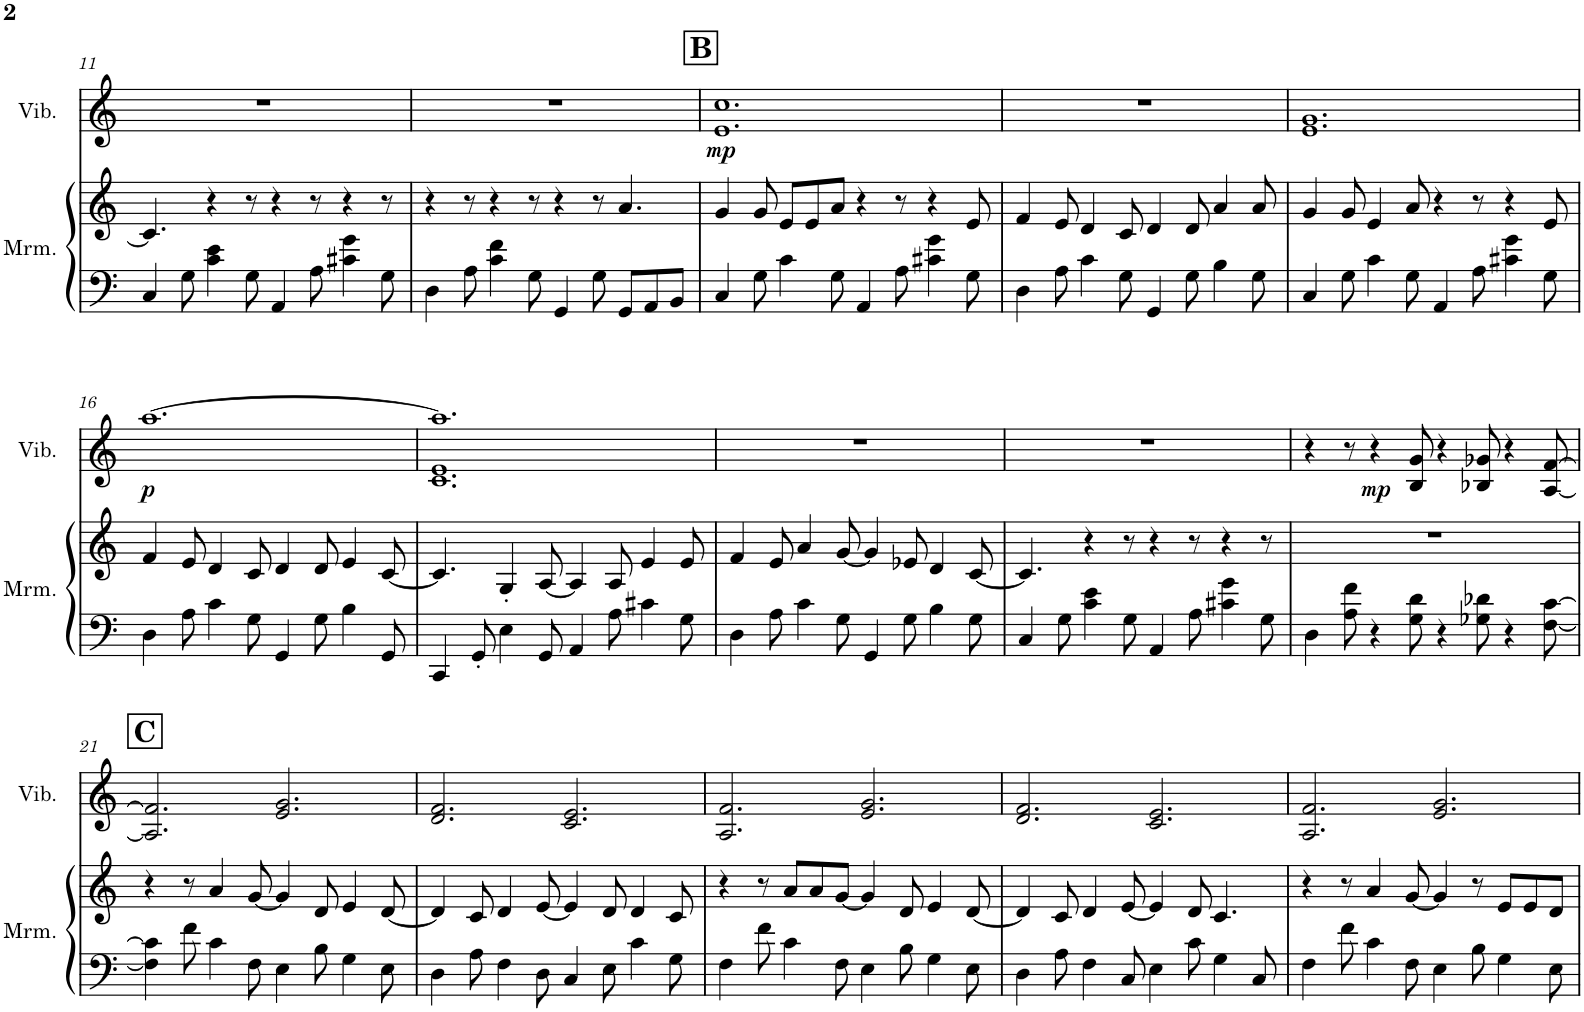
**kern	**kern	**kern	**dynam
*part2	*part2	*part1	*part1
*staff3	*staff2	*staff1	*staff1
*I"Marimba	*	*I"Vibraphone	*
*I'Mrm.	*	*I'Vib.	*
!!LO:PB:g=z
*clefF4	*clefG2	*clefG2	*
*k[]	*k[]	*k[]	*
*M12/8	*M12/8	*M12/8	*
=11	=11	=11	=11
4C/	4.c/]	1.r	.
8G\	.	.	.
4c\ 4e\	4r	.	.
8G\	8r	.	.
4AA/	4r	.	.
8A\	8r	.	.
4c#X\ 4g\	4r	.	.
8G\	8r	.	.
=12	=12	=12	=12
4D\	4r	1.r	.
8A\	8r	.	.
4c\ 4f\	4r	.	.
8G\	8r	.	.
4GG/	4r	.	.
8G\	8r	.	.
8GG/L	4.a/	.	.
8AA/	.	.	.
8BB/J	.	.	.
=13	=13	=13	=13
!	!	!	!LO:DY:b
4C/	4g/	1.e 1.cc	mp
8G\	8g/	.	.
4c\	8e/L	.	.
.	8e/	.	.
8G\	8a/J	.	.
4AA/	4r	.	.
8A\	8r	.	.
4c#X\ 4g\	4r	.	.
8G\	8e/	.	.
=14	=14	=14	=14
4D\	4f/	1.r	.
8A\	8e/	.	.
4c\	4d/	.	.
8G\	8c/	.	.
4GG/	4d/	.	.
8G\	8d/	.	.
4B\	4a/	.	.
8G\	8a/	.	.
=15	=15	=15	=15
4C/	4g/	1.e 1.g	.
8G\	8g/	.	.
4c\	4e/	.	.
8G\	8a/	.	.
4AA/	4r	.	.
8A\	8r	.	.
4c#X\ 4g\	4r	.	.
8G\	8e/	.	.
!!LO:LB:g=z
=16	=16	=16	=16
!	!	!	!LO:DY:b
4D\	4f/	[>1.aa	p
8A\	8e/	.	.
4c\	4d/	.	.
8G\	8c/	.	.
4GG/	4d/	.	.
8G\	8d/	.	.
4B\	4e/	.	.
8GG/	[8c/	.	.
=17	=17	=17	=17
*	*	*^	*
4CC/	4.c/]	1.aa]	1.c 1.e	.
8GG'/	.	.	.	.
4E\	4G'/	.	.	.
8GG/	[8A/	.	.	.
4AA/	4A/]	.	.	.
8A\	8A/	.	.	.
4c#X\	4e/	.	.	.
8G\	8e/	.	.	.
*	*	*v	*v	*
=18	=18	=18	=18
4D\	4f/	1.r	.
8A\	8e/	.	.
4c\	4a/	.	.
8G\	[8g/	.	.
4GG/	4g/]	.	.
8G\	8e-X/	.	.
4B\	4d/	.	.
8G\	[8c/	.	.
=19	=19	=19	=19
4C/	4.c/]	1.r	.
8G\	.	.	.
4c\ 4e\	4r	.	.
8G\	8r	.	.
4AA/	4r	.	.
8A\	8r	.	.
4c#X\ 4g\	4r	.	.
8G\	8r	.	.
=20	=20	=20	=20
4D\	1.r	4r	.
8A\ 8f\	.	8r	.
!	!	!	!LO:DY:b
4r	.	4r	mp
8G\ 8d\	.	8B/ 8g/	.
4r	.	4r	.
8G-X\ 8d-X\	.	8B-X/ 8g-X/	.
4r	.	4r	.
[8F\ [8c\	.	[8A/ [8f/	.
!!LO:LB:g=z
=21	=21	=21	=21
4F\] 4c\]	4r	2.A/] 2.f/]	.
8f\	8r	.	.
4c\	4a/	.	.
8F\	[8g/	.	.
4E\	4g/]	2.e/ 2.g/	.
8B\	8d/	.	.
4G\	4e/	.	.
8E\	[8d/	.	.
=22	=22	=22	=22
4D\	4d/]	2.d/ 2.f/	.
8A\	8c/	.	.
4F\	4d/	.	.
8D\	[8e/	.	.
4C/	4e/]	2.c/ 2.e/	.
8E\	8d/	.	.
4c\	4d/	.	.
8G\	8c/	.	.
=23	=23	=23	=23
4F\	4r	2.A/ 2.f/	.
8f\	8r	.	.
4c\	8a/L	.	.
.	8a/	.	.
8F\	[8g/J	.	.
4E\	4g/]	2.e/ 2.g/	.
8B\	8d/	.	.
4G\	4e/	.	.
8E\	[8d/	.	.
=24	=24	=24	=24
4D\	4d/]	2.d/ 2.f/	.
8A\	8c/	.	.
4F\	4d/	.	.
8C/	[8e/	.	.
4E\	4e/]	2.c/ 2.e/	.
8c\	8d/	.	.
4G\	4.c/	.	.
8C/	.	.	.
=25	=25	=25	=25
4F\	4r	2.A/ 2.f/	.
8f\	8r	.	.
4c\	4a/	.	.
8F\	[8g/	.	.
4E\	4g/]	2.e/ 2.g/	.
8B\	8r	.	.
4G\	8e/L	.	.
.	8e/	.	.
8E\	8d/J	.	.
=	=	=	=
*-	*-	*-	*-
